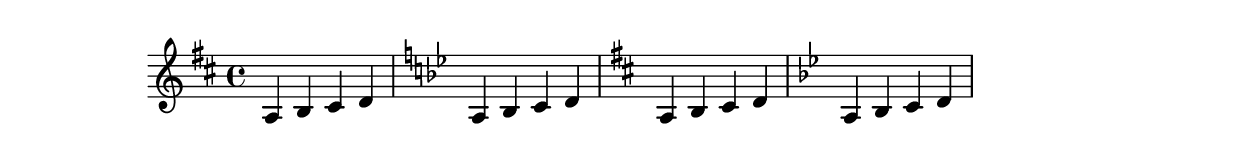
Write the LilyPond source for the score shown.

%% Do not edit this file; it is auto-generated from LSR http://lsr.dsi.unimi.it
%% This file is in the public domain.
\version "2.12.0"

\header {
  lsrtags = "pitches"

doctitlees = "Evitar que se impriman becuadros cuando cambia la armadura"
texidoces = "
Cuando cambia la armadura de la tonalidad, se imprimen becuadros
automáticamente para cancelar las alteraciones de las armaduras
anteriores.  Esto se puede evitar estableciendo al valor \"falso\" la
propiedad @code{printKeyCancellation} del contexto @code{Staff}.

"

doctitlede = "Auflösungzeichen nicht setzen, wenn die Tonart wechselt"

texidocde = "
Wenn die Tonart wechselt, werden automatisch Auflösungszeichen ausgegeben,
um Versetzungszeichen der vorherigen Tonart aufzulösen.  Das kann
verhindert werden, indem die @code{printKeyCancellation}-Eigenschaft
im @code{Staff}-Kontext auf \"false\" gesetzt wird.
"

  texidoc = "
When the key signature changes, natural signs are automatically printed
to cancel any accidentals from previous key signatures.  This may be
prevented by setting to \"false\" the @code{printKeyCancellation}
property in the @code{Staff} context. 

"
  doctitle = "Preventing natural signs from being printed when the key signature changes"
} % begin verbatim

\relative c' {
  \key d \major
  a4 b cis d
  \key g \minor
  a4 bes c d
  \set Staff.printKeyCancellation = ##f
  \key d \major
  a4 b cis d
  \key g \minor
  a4 bes c d
}
